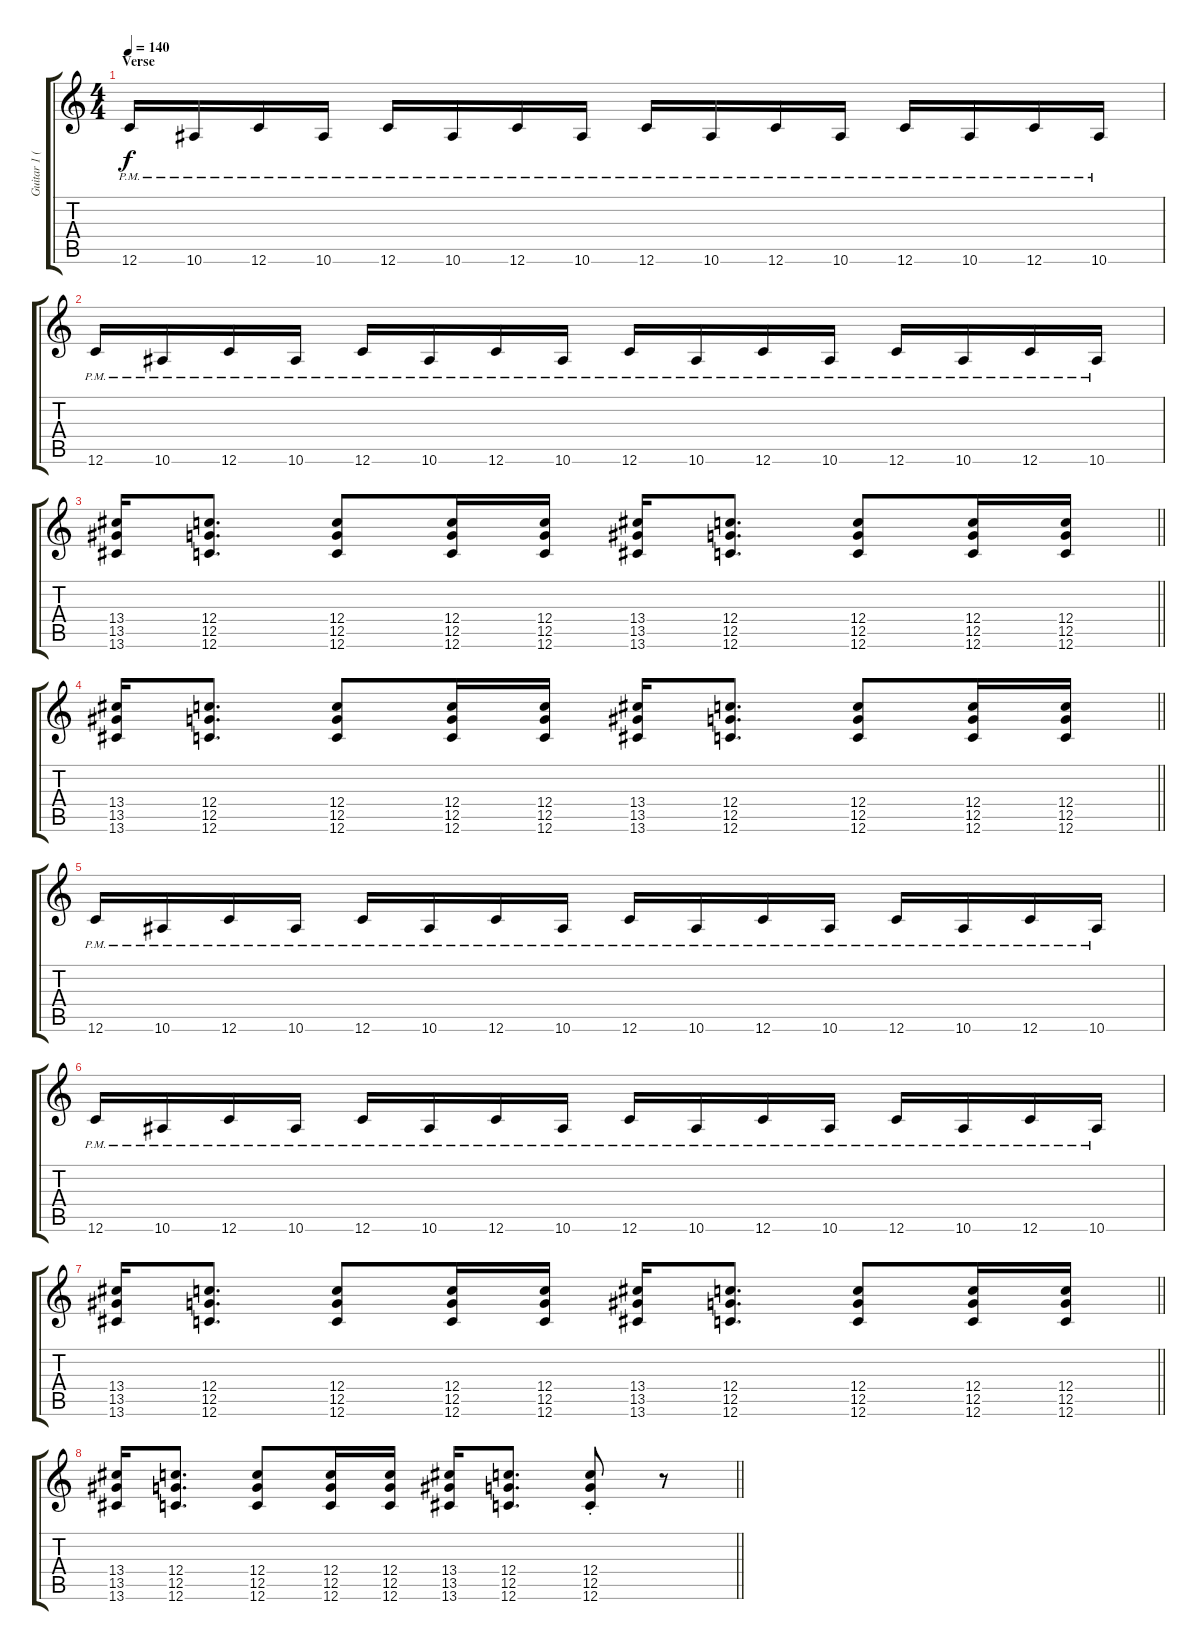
\track ("Guitar 1 (Dist)" "Guitar 1 (") {instrument distortionguitar}
\staff {score tabs}
\tuning (D4 A3 F3 C3 G2 C2) {hide}
\ts (4 4)
\section ("" "Verse")
\tempo 140
\clef g2
\ks c
12.6{pm}.16{dy f} 10.6{pm}.16 12.6{pm}.16 10.6{pm}.16 12.6{pm}.16 10.6{pm}.16 12.6{pm}.16 10.6{pm}.16 12.6{pm}.16 10.6{pm}.16 12.6{pm}.16 10.6{pm}.16 12.6{pm}.16 10.6{pm}.16 12.6{pm}.16 10.6{pm}.16 |
12.6{pm}.16 10.6{pm}.16 12.6{pm}.16 10.6{pm}.16 12.6{pm}.16 10.6{pm}.16 12.6{pm}.16 10.6{pm}.16 12.6{pm}.16 10.6{pm}.16 12.6{pm}.16 10.6{pm}.16 12.6{pm}.16 10.6{pm}.16 12.6{pm}.16 10.6{pm}.16 |
\barLineRight lightlight
(13.4 13.5 13.6).16 (12.4 12.5 12.6).8{d} (12.4 12.5 12.6).8 (12.4 12.5 12.6).16 (12.4 12.5 12.6).16 (13.4 13.5 13.6).16 (12.4 12.5 12.6).8{d} (12.4 12.5 12.6).8 (12.4 12.5 12.6).16 (12.4 12.5 12.6).16 |
\barLineRight lightlight
(13.4 13.5 13.6).16 (12.4 12.5 12.6).8{d} (12.4 12.5 12.6).8 (12.4 12.5 12.6).16 (12.4 12.5 12.6).16 (13.4 13.5 13.6).16 (12.4 12.5 12.6).8{d} (12.4 12.5 12.6).8 (12.4 12.5 12.6).16 (12.4 12.5 12.6).16 |
12.6{pm}.16 10.6{pm}.16 12.6{pm}.16 10.6{pm}.16 12.6{pm}.16 10.6{pm}.16 12.6{pm}.16 10.6{pm}.16 12.6{pm}.16 10.6{pm}.16 12.6{pm}.16 10.6{pm}.16 12.6{pm}.16 10.6{pm}.16 12.6{pm}.16 10.6{pm}.16 |
12.6{pm}.16 10.6{pm}.16 12.6{pm}.16 10.6{pm}.16 12.6{pm}.16 10.6{pm}.16 12.6{pm}.16 10.6{pm}.16 12.6{pm}.16 10.6{pm}.16 12.6{pm}.16 10.6{pm}.16 12.6{pm}.16 10.6{pm}.16 12.6{pm}.16 10.6{pm}.16 |
\barLineRight lightlight
(13.4 13.5 13.6).16 (12.4 12.5 12.6).8{d} (12.4 12.5 12.6).8 (12.4 12.5 12.6).16 (12.4 12.5 12.6).16 (13.4 13.5 13.6).16 (12.4 12.5 12.6).8{d} (12.4 12.5 12.6).8 (12.4 12.5 12.6).16 (12.4 12.5 12.6).16 |
\barLineRight lightlight
(13.4 13.5 13.6).16 (12.4 12.5 12.6).8{d} (12.4 12.5 12.6).8 (12.4 12.5 12.6).16 (12.4 12.5 12.6).16 (13.4 13.5 13.6).16 (12.4 12.5 12.6).8{d} (12.4{st} 12.5{st} 12.6{st}).8 r.8
